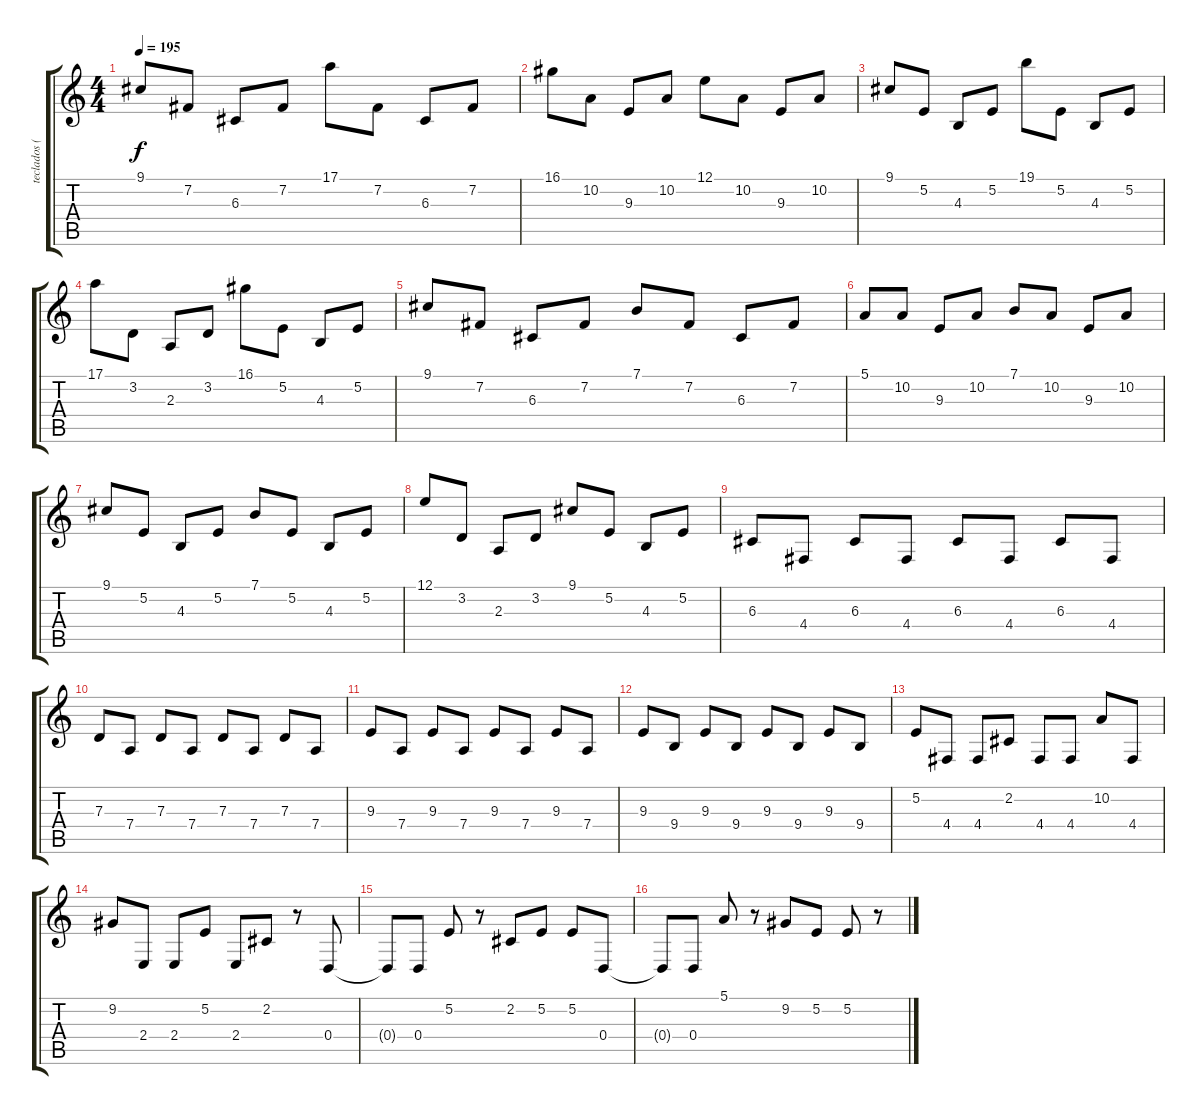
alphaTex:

\track ("teclados (piano)" "teclados (") {instrument electricgrandpiano}
\staff {score tabs}
\tuning (E4 B3 G3 D3 A2 E2) {hide}
\ts (4 4)
\tempo 195
\clef g2
\ks c
9.1.8{dy f volume 15 balance 4 instrument harpsichord} 7.2.8 6.3.8 7.2.8 17.1.8 7.2.8 6.3.8 7.2.8 |
16.1.8 10.2.8 9.3.8 10.2.8 12.1.8 10.2.8 9.3.8 10.2.8 |
9.1.8 5.2.8 4.3.8 5.2.8 19.1.8 5.2.8 4.3.8 5.2.8 |
17.1.8 3.2.8 2.3.8 3.2.8 16.1.8 5.2.8 4.3.8 5.2.8 |
9.1.8 7.2.8 6.3.8 7.2.8 7.1.8 7.2.8 6.3.8 7.2.8 |
5.1.8 10.2.8 9.3.8 10.2.8 7.1.8 10.2.8 9.3.8 10.2.8 |
9.1.8 5.2.8 4.3.8 5.2.8 7.1.8 5.2.8 4.3.8 5.2.8 |
12.1.8 3.2.8 2.3.8 3.2.8 9.1.8 5.2.8 4.3.8 5.2.8 |
6.3.8{instrument electricgrandpiano} 4.4.8 6.3.8 4.4.8 6.3.8 4.4.8 6.3.8 4.4.8 |
7.3.8 7.4.8 7.3.8 7.4.8 7.3.8 7.4.8 7.3.8 7.4.8 |
9.3.8 7.4.8 9.3.8 7.4.8 9.3.8 7.4.8 9.3.8 7.4.8 |
9.3.8 9.4.8 9.3.8 9.4.8 9.3.8 9.4.8 9.3.8 9.4.8 |
5.2.8 4.4.8 4.4.8 2.2.8 4.4.8 4.4.8 10.2.8 4.4.8 |
9.2.8 2.4.8 2.4.8 5.2.8 2.4.8 2.2.8 r.8 0.4.8 |
0.4{t}.8 0.4.8 5.2.8 r.8 2.2.8 5.2.8 5.2.8 0.4.8 |
0.4{t}.8 0.4.8 5.1.8 r.8 9.2.8 5.2.8 5.2.8 r.8
